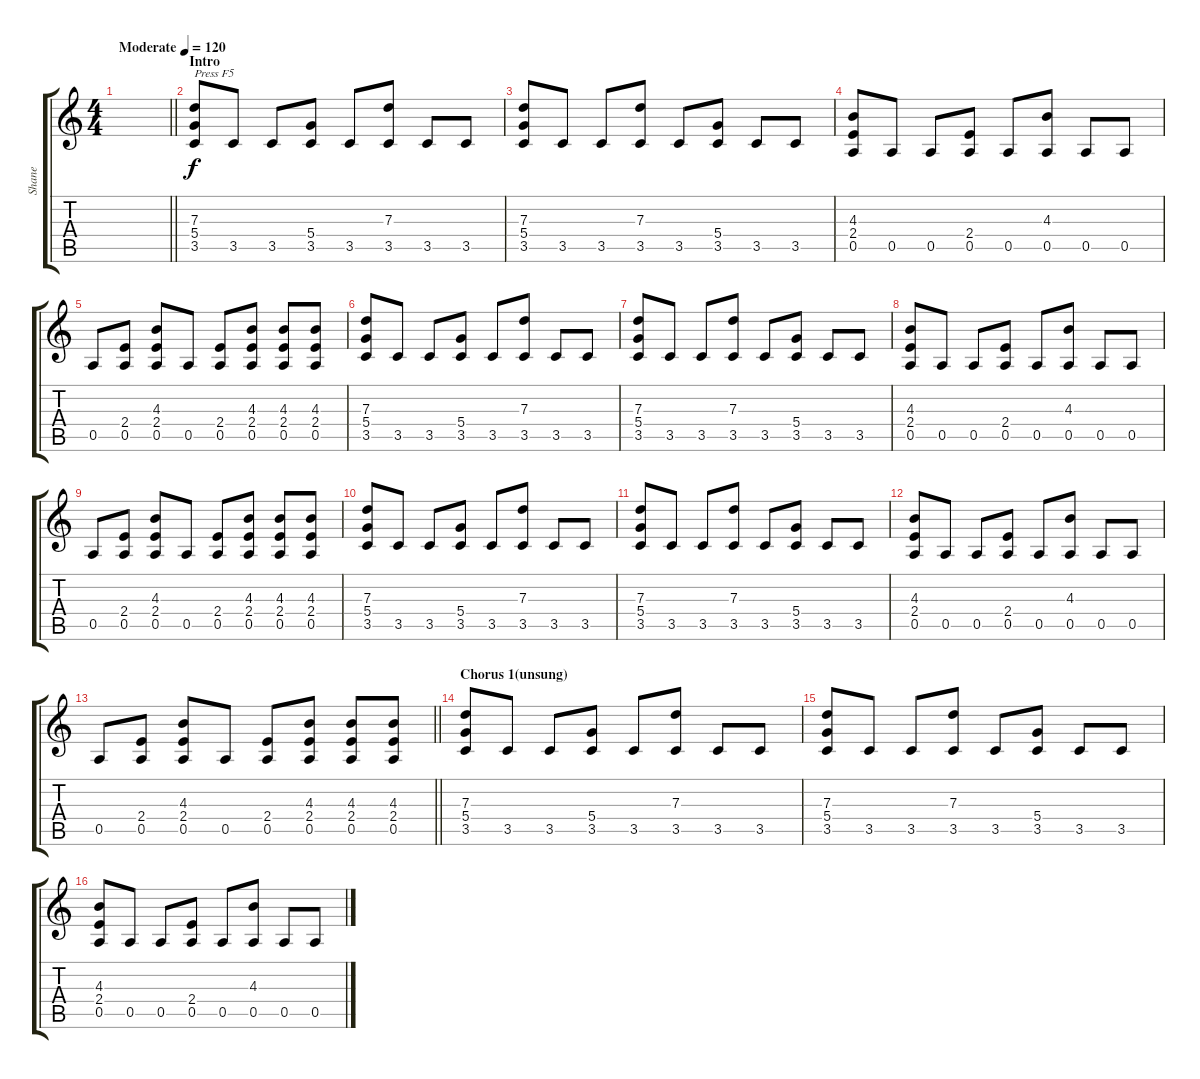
\track ("Shane" "Shane") {instrument electricguitarjazz}
\staff {score tabs}
\tuning (E4 B3 G3 D3 A2 E2) {hide}
\ts (4 4)
\tempo (120 "Moderate")
\clef g2
\barLineRight lightlight
\ks c
|
\section ("" "Intro")
(7.3 5.4 3.5).8{txt "Press F5"} 3.5.8 3.5.8 (5.4 3.5).8 3.5.8 (7.3 3.5).8 3.5.8 3.5.8 |
(7.3 5.4 3.5).8 3.5.8 3.5.8 (7.3 3.5).8 3.5.8 (5.4 3.5).8 3.5.8 3.5.8 |
(4.3 2.4 0.5).8 0.5.8 0.5.8 (2.4 0.5).8 0.5.8 (4.3 0.5).8 0.5.8 0.5.8 |
0.5.8 (2.4 0.5).8 (4.3 2.4 0.5).8 0.5.8 (2.4 0.5).8 (4.3 2.4 0.5).8 (4.3 2.4 0.5).8 (4.3 2.4 0.5).8 |
(7.3 5.4 3.5).8 3.5.8 3.5.8 (5.4 3.5).8 3.5.8 (7.3 3.5).8 3.5.8 3.5.8 |
(7.3 5.4 3.5).8 3.5.8 3.5.8 (7.3 3.5).8 3.5.8 (5.4 3.5).8 3.5.8 3.5.8 |
(4.3 2.4 0.5).8 0.5.8 0.5.8 (2.4 0.5).8 0.5.8 (4.3 0.5).8 0.5.8 0.5.8 |
0.5.8 (2.4 0.5).8 (4.3 2.4 0.5).8 0.5.8 (2.4 0.5).8 (4.3 2.4 0.5).8 (4.3 2.4 0.5).8 (4.3 2.4 0.5).8 |
(7.3 5.4 3.5).8 3.5.8 3.5.8 (5.4 3.5).8 3.5.8 (7.3 3.5).8 3.5.8 3.5.8 |
(7.3 5.4 3.5).8 3.5.8 3.5.8 (7.3 3.5).8 3.5.8 (5.4 3.5).8 3.5.8 3.5.8 |
(4.3 2.4 0.5).8 0.5.8 0.5.8 (2.4 0.5).8 0.5.8 (4.3 0.5).8 0.5.8 0.5.8 |
\barLineRight lightlight
0.5.8 (2.4 0.5).8 (4.3 2.4 0.5).8 0.5.8 (2.4 0.5).8 (4.3 2.4 0.5).8 (4.3 2.4 0.5).8 (4.3 2.4 0.5).8 |
\section ("" "Chorus 1(unsung)")
(7.3 5.4 3.5).8 3.5.8 3.5.8 (5.4 3.5).8 3.5.8 (7.3 3.5).8 3.5.8 3.5.8 |
(7.3 5.4 3.5).8 3.5.8 3.5.8 (7.3 3.5).8 3.5.8 (5.4 3.5).8 3.5.8 3.5.8 |
(4.3 2.4 0.5).8 0.5.8 0.5.8 (2.4 0.5).8 0.5.8 (4.3 0.5).8 0.5.8 0.5.8
